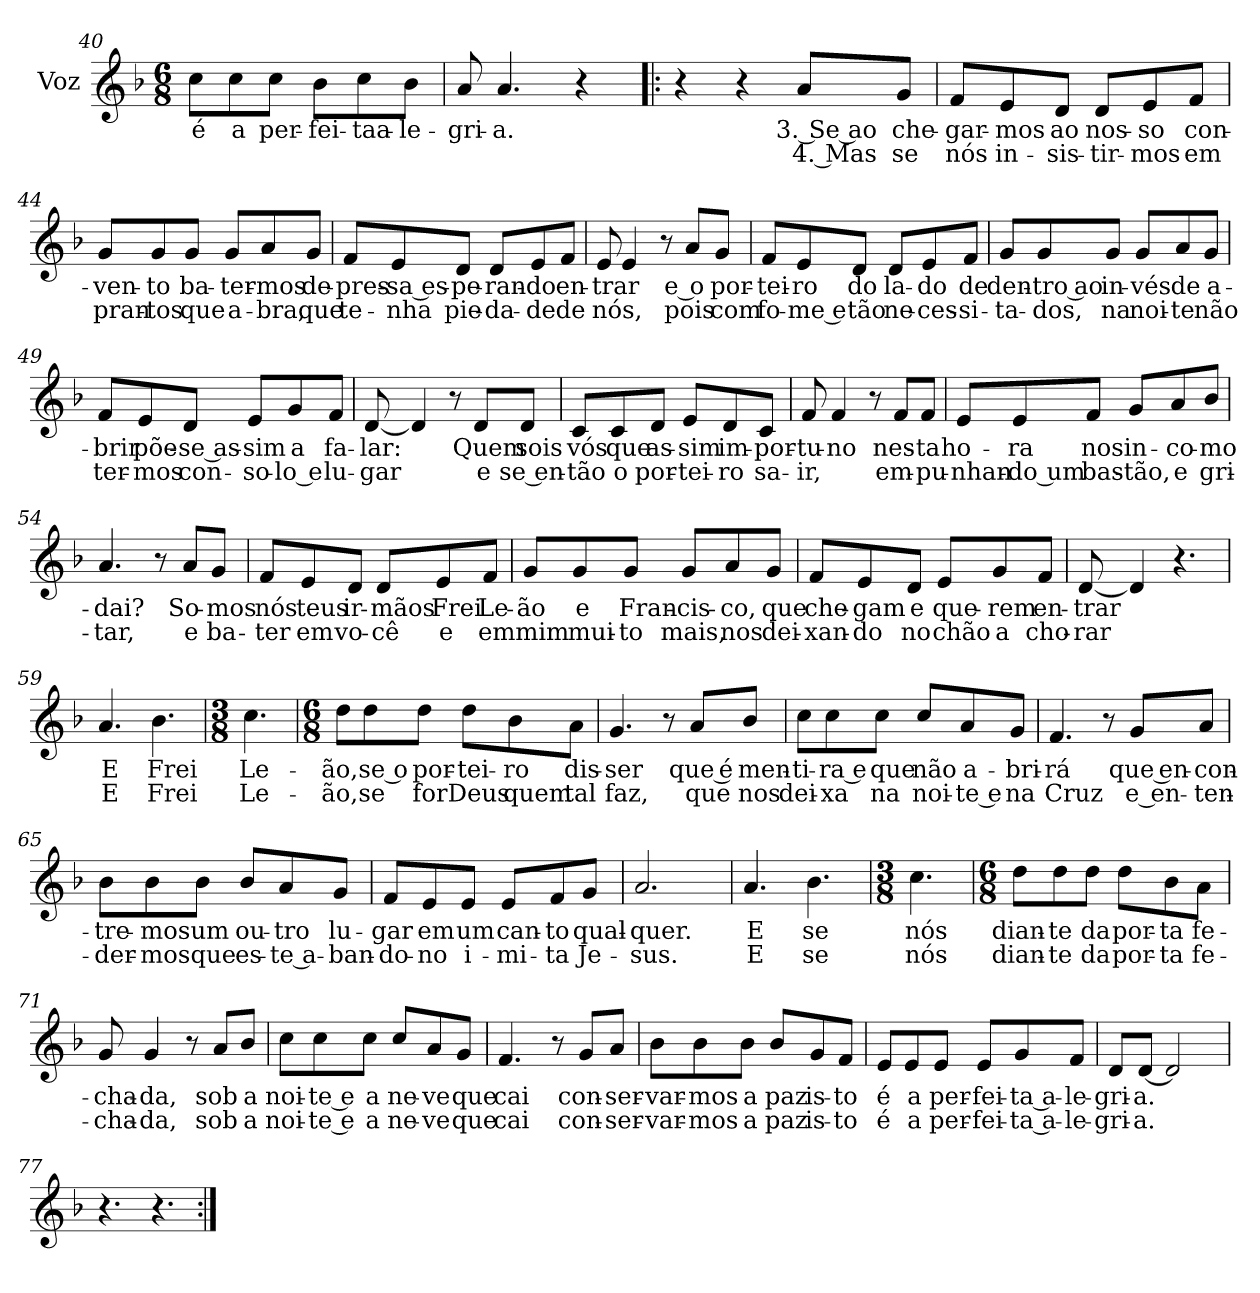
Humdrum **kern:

**kern	**text	**text
*part1	*part1	*part1
*staff1	*staff1	*staff1
*I"Voz	*	*
*I'Vo.	*	*
!!LO:PB:g=z
*clefG2	*	*
*k[b-]	*	*
*M6/8	*	*
=40	=40	=40
!	!LO:LY:b	!
8cc\L	é	.
!	!LO:LY:b	!
8cc\	a	.
!	!LO:LY:b	!
8cc\J	per-	.
!	!LO:LY:b	!
8b-\L	-fei-	.
!	!LO:LY:b	!
8cc\	-taa-	.
!	!LO:LY:b	!
8b-\J	-le-	.
=41	=41	=41
!	!LO:LY:b	!
8a/	-gri-	.
!	!LO:LY:b	!
4.a/	-a.	.
4r	.	.
=42!|:	=42!|:	=42!|:
4r	.	.
4r	.	.
!	!LO:LY:b	!LO:LY:b
8a/L	3. Se ao	4. Mas
!	!LO:LY:b	!LO:LY:b
8g/J	che-	se
=43	=43	=43
!	!LO:LY:b	!LO:LY:b
8f/L	-gar-	nós
!	!LO:LY:b	!LO:LY:b
8e/	-mos	in-
!	!LO:LY:b	!LO:LY:b
8d/J	ao	-sis-
!	!LO:LY:b	!LO:LY:b
8d/L	nos-	-tir-
!	!LO:LY:b	!LO:LY:b
8e/	-so	-mos
!	!LO:LY:b	!LO:LY:b
8f/J	con-	em
=44	=44	=44
!	!LO:LY:b	!LO:LY:b
8g/L	-ven-	pran-
!	!LO:LY:b	!LO:LY:b
8g/	-to	-tos
!	!LO:LY:b	!LO:LY:b
8g/J	ba-	que
!	!LO:LY:b	!LO:LY:b
8g/L	-ter-	a-
!	!LO:LY:b	!LO:LY:b
8a/	-mos	-bra,
!	!LO:LY:b	!LO:LY:b
8g/J	de-	que
!!LO:LB:g=z
=45	=45	=45
!	!LO:LY:b	!LO:LY:b
8f/L	-pres-	te-
!	!LO:LY:b	!LO:LY:b
8e/	-sa es-	-nha
!	!LO:LY:b	!LO:LY:b
8d/J	-pe-	pie-
!	!LO:LY:b	!LO:LY:b
8d/L	-ran-	-da-
!	!LO:LY:b	!LO:LY:b
8e/	-do	-de
!	!LO:LY:b	!LO:LY:b
8f/J	en-	de
=46	=46	=46
!	!LO:LY:b	!LO:LY:b
8e/	-trar	nós,
4e/	.	.
8r	.	.
!	!LO:LY:b	!LO:LY:b
8a/L	e o	pois
!	!LO:LY:b	!LO:LY:b
8g/J	por-	com
=47	=47	=47
!	!LO:LY:b	!LO:LY:b
8f/L	-tei-	fo-
!	!LO:LY:b	!LO:LY:b
8e/	-ro	-me e
!	!LO:LY:b	!LO:LY:b
8d/J	do	tão
!	!LO:LY:b	!LO:LY:b
8d/L	la-	ne-
!	!LO:LY:b	!LO:LY:b
8e/	-do	-ces-
!	!LO:LY:b	!LO:LY:b
8f/J	de	-si-
=48	=48	=48
!	!LO:LY:b	!LO:LY:b
8g/L	den-	-ta-
!	!LO:LY:b	!LO:LY:b
8g/	-tro ao	-dos,
!	!LO:LY:b	!LO:LY:b
8g/J	in-	na
!	!LO:LY:b	!LO:LY:b
8g/L	-vés	noi-
!	!LO:LY:b	!LO:LY:b
8a/	de	-te
!	!LO:LY:b	!LO:LY:b
8g/J	a-	não
!!LO:LB:g=z
=49	=49	=49
!	!LO:LY:b	!LO:LY:b
8f/L	-brir	ter-
!	!LO:LY:b	!LO:LY:b
8e/	põe-	-mos
!	!LO:LY:b	!LO:LY:b
8d/J	-se as-	con-
!	!LO:LY:b	!LO:LY:b
8e/L	-sim	-so-
!	!LO:LY:b	!LO:LY:b
8g/	a	-lo e
!	!LO:LY:b	!LO:LY:b
8f/J	fa-	lu-
=50	=50	=50
!	!LO:LY:b	!LO:LY:b
[8d/	-lar:	-gar
4d/]	.	.
8r	.	.
!	!LO:LY:b	!LO:LY:b
8d/L	Quem	e
!	!LO:LY:b	!LO:LY:b
8d/J	sois	se en-
=51	=51	=51
!	!LO:LY:b	!LO:LY:b
8c/L	vós	-tão
!	!LO:LY:b	!LO:LY:b
8c/	que	o
!	!LO:LY:b	!LO:LY:b
8d/J	as-	por-
!	!LO:LY:b	!LO:LY:b
8e/L	-sim	-tei-
!	!LO:LY:b	!LO:LY:b
8d/	im-	-ro
!	!LO:LY:b	!LO:LY:b
8c/J	-por-	sa-
=52	=52	=52
!	!LO:LY:b	!LO:LY:b
8f/	-tu-	-ir,
!	!LO:LY:b	!
4f/	-no	.
8r	.	.
!	!LO:LY:b	!LO:LY:b
8f/L	nes-	em-
!	!LO:LY:b	!LO:LY:b
8f/J	-ta	-pu-
!!LO:LB:g=z
=53	=53	=53
!	!LO:LY:b	!LO:LY:b
8e/L	ho-	-nhan-
!	!LO:LY:b	!LO:LY:b
8e/	-ra	-do um
!	!LO:LY:b	!LO:LY:b
8f/J	nos	bas-
!	!LO:LY:b	!LO:LY:b
8g/L	in-	-tão,
!	!LO:LY:b	!LO:LY:b
8a/	-co-	e
!	!LO:LY:b	!LO:LY:b
8b-/J	-mo-	gri-
=54	=54	=54
!	!LO:LY:b	!LO:LY:b
4.a/	-dai?	-tar,
8r	.	.
!	!LO:LY:b	!LO:LY:b
8a/L	So-	e
!	!LO:LY:b	!LO:LY:b
8g/J	-mos	ba-
=55	=55	=55
!	!LO:LY:b	!LO:LY:b
8f/L	nós	-ter
!	!LO:LY:b	!LO:LY:b
8e/	teus	em
!	!LO:LY:b	!LO:LY:b
8d/J	ir-	vo-
!	!LO:LY:b	!LO:LY:b
8d/L	-mãos	-cê
!	!LO:LY:b	!LO:LY:b
8e/	Frei	e
!	!LO:LY:b	!LO:LY:b
8f/J	Le-	em
=56	=56	=56
!	!LO:LY:b	!LO:LY:b
8g/L	-ão	mim
!	!LO:LY:b	!LO:LY:b
8g/	e	mui-
!	!LO:LY:b	!LO:LY:b
8g/J	Fran-	-to
!	!LO:LY:b	!LO:LY:b
8g/L	-cis-	mais,
!	!LO:LY:b	!LO:LY:b
8a/	-co,	nos
!	!LO:LY:b	!LO:LY:b
8g/J	que	dei-
!!LO:LB:g=z
=57	=57	=57
!	!LO:LY:b	!LO:LY:b
8f/L	che-	-xan-
!	!LO:LY:b	!LO:LY:b
8e/	-gam	-do
!	!LO:LY:b	!LO:LY:b
8d/J	e	no
!	!LO:LY:b	!LO:LY:b
8e/L	que-	chão
!	!LO:LY:b	!LO:LY:b
8g/	-rem	a
!	!LO:LY:b	!LO:LY:b
8f/J	en-	cho-
=58	=58	=58
!	!LO:LY:b	!LO:LY:b
[8d/	-trar	-rar
4d/]	.	.
4.r	.	.
=59	=59	=59
!	!LO:LY:b	!LO:LY:b
4.a/	E	E
!	!LO:LY:b	!LO:LY:b
4.b-\	Frei	Frei
=60	=60	=60
*M3/8	*	*
!	!LO:LY:b	!LO:LY:b
4.cc\	Le-	Le-
=61	=61	=61
*M6/8	*	*
!	!LO:LY:b	!LO:LY:b
8dd\L	-ão,	-ão,
!	!LO:LY:b	!LO:LY:b
8dd\	se o	se
!	!LO:LY:b	!LO:LY:b
8dd\J	por-	for
!	!LO:LY:b	!LO:LY:b
8dd\L	-tei-	Deus
!	!LO:LY:b	!LO:LY:b
8b-\	-ro	quem
!	!LO:LY:b	!LO:LY:b
8a\J	dis-	tal
=62	=62	=62
!	!LO:LY:b	!LO:LY:b
4.g/	-ser	faz,
8r	.	.
!	!LO:LY:b	!LO:LY:b
8a/L	que é	que
!	!LO:LY:b	!LO:LY:b
8b-/J	men-	nos
!!LO:LB:g=z
=63	=63	=63
!	!LO:LY:b	!LO:LY:b
8cc\L	-ti-	dei-
!	!LO:LY:b	!LO:LY:b
8cc\	-ra e	-xa
!	!LO:LY:b	!LO:LY:b
8cc\J	que	na
!	!LO:LY:b	!LO:LY:b
8cc/L	não	noi-
!	!LO:LY:b	!LO:LY:b
8a/	a-	-te e
!	!LO:LY:b	!LO:LY:b
8g/J	-bri-	na
=64	=64	=64
!	!LO:LY:b	!LO:LY:b
4.f/	-rá	Cruz
8r	.	.
!	!LO:LY:b	!LO:LY:b
8g/L	que en-	e en-
!	!LO:LY:b	!LO:LY:b
8a/J	-con-	-ten-
=65	=65	=65
!	!LO:LY:b	!LO:LY:b
8b-\L	-tre-	-der-
!	!LO:LY:b	!LO:LY:b
8b-\	-mos	-mos
!	!LO:LY:b	!LO:LY:b
8b-\J	um	que
!	!LO:LY:b	!LO:LY:b
8b-/L	ou-	es-
!	!LO:LY:b	!LO:LY:b
8a/	-tro	-te a-
!	!LO:LY:b	!LO:LY:b
8g/J	lu-	-ban-
=66	=66	=66
!	!LO:LY:b	!LO:LY:b
8f/L	-gar	-do-
!	!LO:LY:b	!LO:LY:b
8e/	em	-no
!	!LO:LY:b	!LO:LY:b
8e/J	um	i-
!	!LO:LY:b	!LO:LY:b
8e/L	can-	-mi-
!	!LO:LY:b	!LO:LY:b
8f/	-to	-ta
!	!LO:LY:b	!LO:LY:b
8g/J	qual-	Je-
=67	=67	=67
!	!LO:LY:b	!LO:LY:b
2.a/	-quer.	-sus.
!!LO:LB:g=z
=68	=68	=68
!	!LO:LY:b	!LO:LY:b
4.a/	E	E
!	!LO:LY:b	!LO:LY:b
4.b-\	se	se
=69	=69	=69
*M3/8	*	*
!	!LO:LY:b	!LO:LY:b
4.cc\	nós	nós
=70	=70	=70
*M6/8	*	*
!	!LO:LY:b	!LO:LY:b
8dd\L	dian-	dian-
!	!LO:LY:b	!LO:LY:b
8dd\	-te	-te
!	!LO:LY:b	!LO:LY:b
8dd\J	da	da
!	!LO:LY:b	!LO:LY:b
8dd\L	por-	por-
!	!LO:LY:b	!LO:LY:b
8b-\	-ta	-ta
!	!LO:LY:b	!LO:LY:b
8a\J	fe-	fe-
=71	=71	=71
!	!LO:LY:b	!LO:LY:b
8g/	-cha-	-cha-
!	!LO:LY:b	!LO:LY:b
4g/	-da,	-da,
8r	.	.
!	!LO:LY:b	!LO:LY:b
8a/L	sob	sob
!	!LO:LY:b	!LO:LY:b
8b-/J	a	a
=72	=72	=72
!	!LO:LY:b	!LO:LY:b
8cc\L	noi-	noi-
!	!LO:LY:b	!LO:LY:b
8cc\	-te e	-te e
!	!LO:LY:b	!LO:LY:b
8cc\J	a	a
!	!LO:LY:b	!LO:LY:b
8cc/L	ne-	ne-
!	!LO:LY:b	!LO:LY:b
8a/	-ve	-ve
!	!LO:LY:b	!LO:LY:b
8g/J	que	que
=73	=73	=73
!	!LO:LY:b	!LO:LY:b
4.f/	cai	cai
8r	.	.
!	!LO:LY:b	!LO:LY:b
8g/L	con-	con-
!	!LO:LY:b	!LO:LY:b
8a/J	-ser-	-ser-
!!LO:LB:g=z
=74	=74	=74
!	!LO:LY:b	!LO:LY:b
8b-\L	-var-	-var-
!	!LO:LY:b	!LO:LY:b
8b-\	-mos	-mos
!	!LO:LY:b	!LO:LY:b
8b-\J	a	a
!	!LO:LY:b	!LO:LY:b
8b-/L	paz	paz
!	!LO:LY:b	!LO:LY:b
8g/	is-	is-
!	!LO:LY:b	!LO:LY:b
8f/J	-to	-to
=75	=75	=75
!	!LO:LY:b	!LO:LY:b
8e/L	é	é
!	!LO:LY:b	!LO:LY:b
8e/	a	a
!	!LO:LY:b	!LO:LY:b
8e/J	per-	per-
!	!LO:LY:b	!LO:LY:b
8e/L	-fei-	-fei-
!	!LO:LY:b	!LO:LY:b
8g/	-ta a-	-ta a-
!	!LO:LY:b	!LO:LY:b
8f/J	-le-	-le-
=76	=76	=76
!	!LO:LY:b	!LO:LY:b
8d/L	-gri-	-gri-
!	!LO:LY:b	!LO:LY:b
[8d/J	-a.	-a.
2d/]	.	.
=77	=77	=77
4.r	.	.
4.r	.	.
=:|!	=:|!	=:|!
*-	*-	*-
